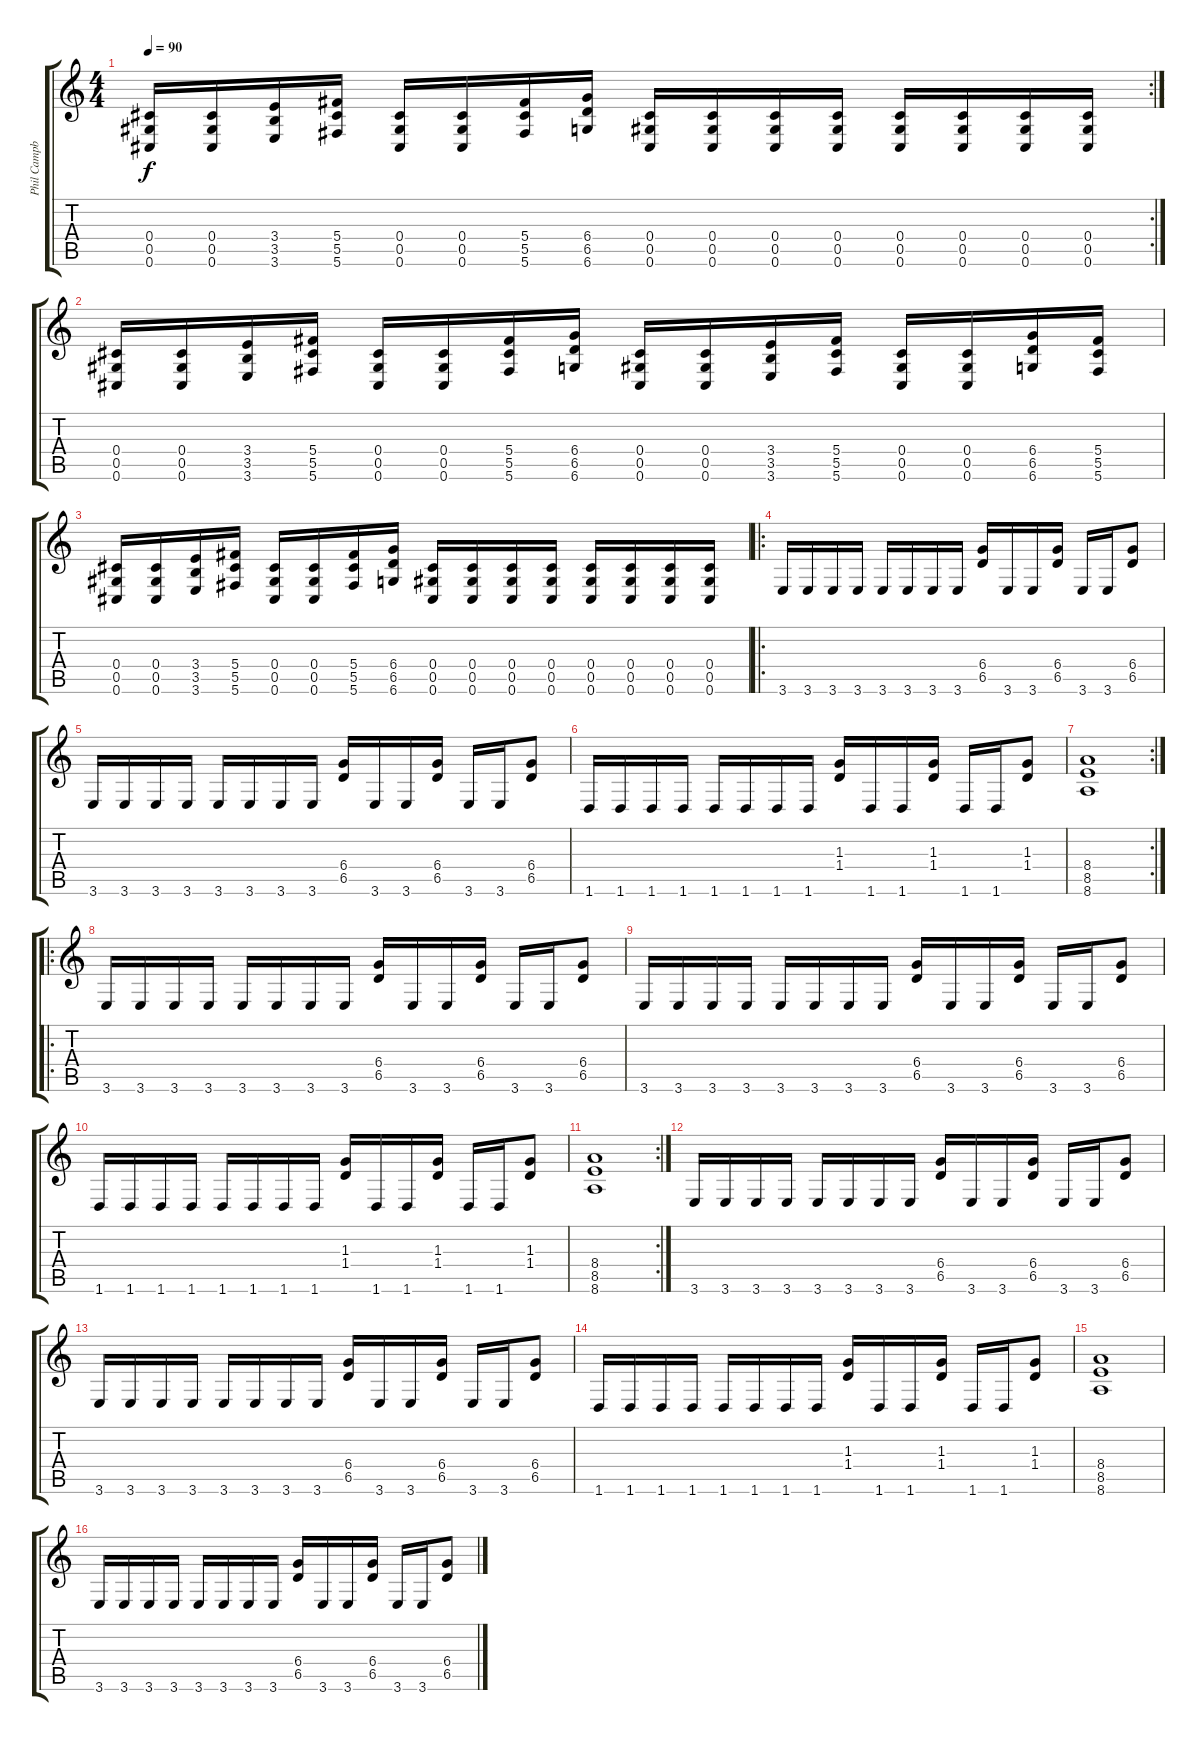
\track ("Phil Campbell" "Phil Campb") {instrument distortionguitar}
\staff {score tabs}
\tuning (Eb4 Bb3 Gb3 Db3 Ab2 Db2) {hide}
\rc 2
\ts (4 4)
\tempo 90
\clef g2
\ks c
(0.4 0.5 0.6).16{dy f} (0.4 0.5 0.6).16 (3.4 3.5 3.6).16 (5.4 5.5 5.6).16 (0.4 0.5 0.6).16 (0.4 0.5 0.6).16 (5.4 5.5 5.6).16 (6.4 6.5 6.6).16 (0.4 0.5 0.6).16 (0.4 0.5 0.6).16 (0.4 0.5 0.6).16 (0.4 0.5 0.6).16 (0.4 0.5 0.6).16 (0.4 0.5 0.6).16 (0.4 0.5 0.6).16 (0.4 0.5 0.6).16 |
(0.4 0.5 0.6).16 (0.4 0.5 0.6).16 (3.4 3.5 3.6).16 (5.4 5.5 5.6).16 (0.4 0.5 0.6).16 (0.4 0.5 0.6).16 (5.4 5.5 5.6).16 (6.4 6.5 6.6).16 (0.4 0.5 0.6).16 (0.4 0.5 0.6).16 (3.4 3.5 3.6).16 (5.4 5.5 5.6).16 (0.4 0.5 0.6).16 (0.4 0.5 0.6).16 (6.4 6.5 6.6).16 (5.4 5.5 5.6).16 |
(0.4 0.5 0.6).16 (0.4 0.5 0.6).16 (3.4 3.5 3.6).16 (5.4 5.5 5.6).16 (0.4 0.5 0.6).16 (0.4 0.5 0.6).16 (5.4 5.5 5.6).16 (6.4 6.5 6.6).16 (0.4 0.5 0.6).16 (0.4 0.5 0.6).16 (0.4 0.5 0.6).16 (0.4 0.5 0.6).16 (0.4 0.5 0.6).16 (0.4 0.5 0.6).16 (0.4 0.5 0.6).16 (0.4 0.5 0.6).16 |
\ro
3.6.16 3.6.16 3.6.16 3.6.16 3.6.16 3.6.16 3.6.16 3.6.16 (6.4 6.5).16 3.6.16 3.6.16 (6.4 6.5).16 3.6.16 3.6.16 (6.4 6.5).8 |
3.6.16 3.6.16 3.6.16 3.6.16 3.6.16 3.6.16 3.6.16 3.6.16 (6.4 6.5).16 3.6.16 3.6.16 (6.4 6.5).16 3.6.16 3.6.16 (6.4 6.5).8 |
1.6.16 1.6.16 1.6.16 1.6.16 1.6.16 1.6.16 1.6.16 1.6.16 (1.3 1.4).16 1.6.16 1.6.16 (1.3 1.4).16 1.6.16 1.6.16 (1.3 1.4).8 |
\rc 2
(8.4 8.5 8.6).1 |
\ro
3.6.16 3.6.16 3.6.16 3.6.16 3.6.16 3.6.16 3.6.16 3.6.16 (6.4 6.5).16 3.6.16 3.6.16 (6.4 6.5).16 3.6.16 3.6.16 (6.4 6.5).8 |
3.6.16 3.6.16 3.6.16 3.6.16 3.6.16 3.6.16 3.6.16 3.6.16 (6.4 6.5).16 3.6.16 3.6.16 (6.4 6.5).16 3.6.16 3.6.16 (6.4 6.5).8 |
1.6.16 1.6.16 1.6.16 1.6.16 1.6.16 1.6.16 1.6.16 1.6.16 (1.3 1.4).16 1.6.16 1.6.16 (1.3 1.4).16 1.6.16 1.6.16 (1.3 1.4).8 |
\rc 2
(8.4 8.5 8.6).1 |
3.6.16 3.6.16 3.6.16 3.6.16 3.6.16 3.6.16 3.6.16 3.6.16 (6.4 6.5).16 3.6.16 3.6.16 (6.4 6.5).16 3.6.16 3.6.16 (6.4 6.5).8 |
3.6.16 3.6.16 3.6.16 3.6.16 3.6.16 3.6.16 3.6.16 3.6.16 (6.4 6.5).16 3.6.16 3.6.16 (6.4 6.5).16 3.6.16 3.6.16 (6.4 6.5).8 |
1.6.16{volume 12} 1.6.16 1.6.16 1.6.16 1.6.16 1.6.16 1.6.16 1.6.16 (1.3 1.4).16 1.6.16 1.6.16 (1.3 1.4).16 1.6.16{volume 11} 1.6.16 (1.3 1.4).8 |
(8.4 8.5 8.6).1 |
3.6.16{volume 9} 3.6.16 3.6.16 3.6.16 3.6.16 3.6.16 3.6.16 3.6.16 (6.4 6.5).16{volume 8} 3.6.16 3.6.16 (6.4 6.5).16 3.6.16 3.6.16 (6.4 6.5).8
